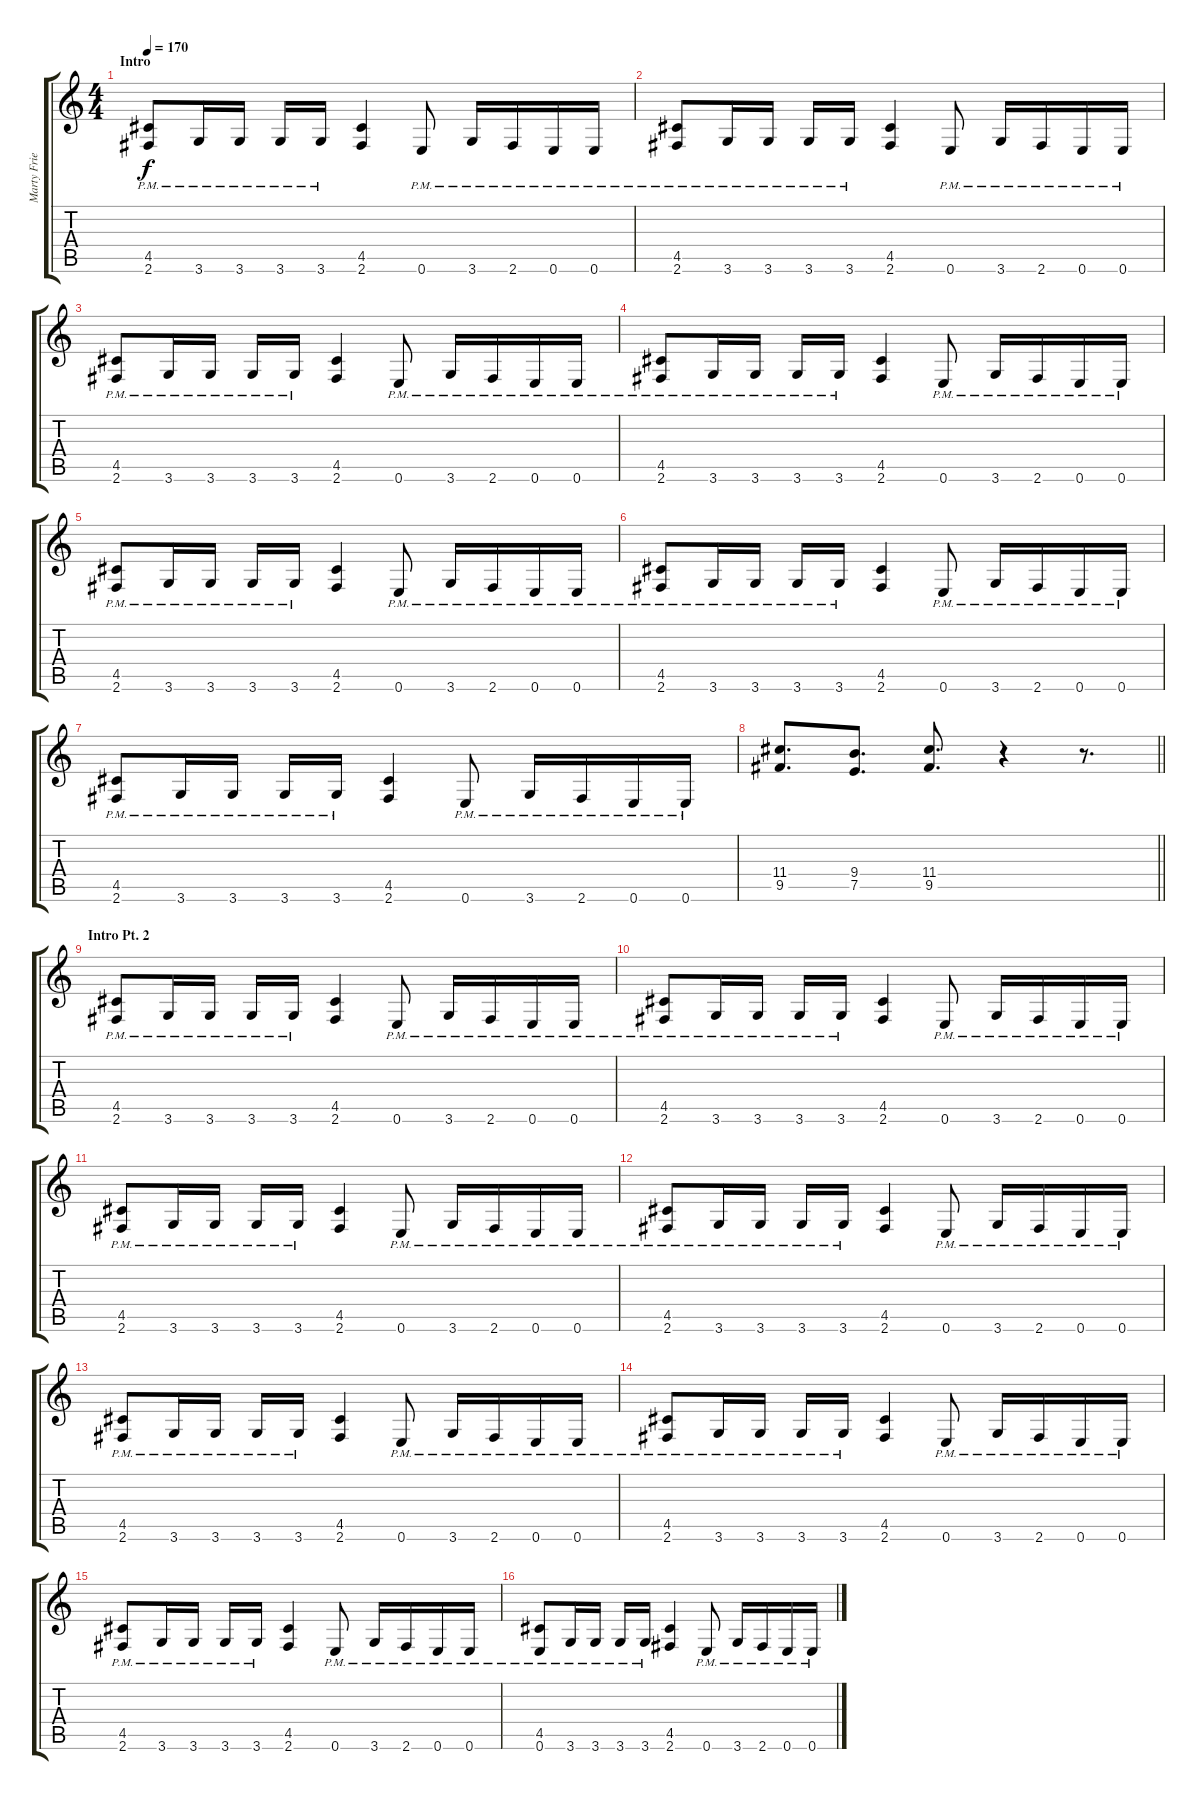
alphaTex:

\track ("Marty Friedman" "Marty Frie") {instrument distortionguitar}
\staff {score tabs}
\tuning (E4 B3 G3 D3 A2 E2) {hide}
\ts (4 4)
\section ("" "Intro")
\tempo 170
\clef g2
\ks c
(4.5 2.6{pm}).8{dy f instrument distortionguitar} 3.6{pm}.16 3.6{pm}.16 3.6{pm}.16 3.6{pm}.16 (4.5 2.6).4 0.6{pm}.8 3.6{pm}.16 2.6{pm}.16 0.6{pm}.16 0.6{pm}.16 |
(4.5 2.6{pm}).8 3.6{pm}.16 3.6{pm}.16 3.6{pm}.16 3.6{pm}.16 (4.5 2.6).4 0.6{pm}.8 3.6{pm}.16 2.6{pm}.16 0.6{pm}.16 0.6{pm}.16 |
(4.5 2.6{pm}).8 3.6{pm}.16 3.6{pm}.16 3.6{pm}.16 3.6{pm}.16 (4.5 2.6).4 0.6{pm}.8 3.6{pm}.16 2.6{pm}.16 0.6{pm}.16 0.6{pm}.16 |
(4.5 2.6{pm}).8 3.6{pm}.16 3.6{pm}.16 3.6{pm}.16 3.6{pm}.16 (4.5 2.6).4 0.6{pm}.8 3.6{pm}.16 2.6{pm}.16 0.6{pm}.16 0.6{pm}.16 |
(4.5 2.6{pm}).8 3.6{pm}.16 3.6{pm}.16 3.6{pm}.16 3.6{pm}.16 (4.5 2.6).4 0.6{pm}.8 3.6{pm}.16 2.6{pm}.16 0.6{pm}.16 0.6{pm}.16 |
(4.5 2.6{pm}).8 3.6{pm}.16 3.6{pm}.16 3.6{pm}.16 3.6{pm}.16 (4.5 2.6).4 0.6{pm}.8 3.6{pm}.16 2.6{pm}.16 0.6{pm}.16 0.6{pm}.16 |
(4.5 2.6{pm}).8 3.6{pm}.16 3.6{pm}.16 3.6{pm}.16 3.6{pm}.16 (4.5 2.6).4 0.6{pm}.8 3.6{pm}.16 2.6{pm}.16 0.6{pm}.16 0.6{pm}.16 |
\barLineRight lightlight
(11.4 9.5).8{d} (9.4 7.5).8{d} (11.4 9.5).8{d} r.4 r.8{d} |
\section ("" "Intro Pt. 2")
(4.5 2.6{pm}).8 3.6{pm}.16 3.6{pm}.16 3.6{pm}.16 3.6{pm}.16 (4.5 2.6).4 0.6{pm}.8 3.6{pm}.16 2.6{pm}.16 0.6{pm}.16 0.6{pm}.16 |
(4.5 2.6{pm}).8 3.6{pm}.16 3.6{pm}.16 3.6{pm}.16 3.6{pm}.16 (4.5 2.6).4 0.6{pm}.8 3.6{pm}.16 2.6{pm}.16 0.6{pm}.16 0.6{pm}.16 |
(4.5 2.6{pm}).8 3.6{pm}.16 3.6{pm}.16 3.6{pm}.16 3.6{pm}.16 (4.5 2.6).4 0.6{pm}.8 3.6{pm}.16 2.6{pm}.16 0.6{pm}.16 0.6{pm}.16 |
(4.5 2.6{pm}).8 3.6{pm}.16 3.6{pm}.16 3.6{pm}.16 3.6{pm}.16 (4.5 2.6).4 0.6{pm}.8 3.6{pm}.16 2.6{pm}.16 0.6{pm}.16 0.6{pm}.16 |
(4.5 2.6{pm}).8 3.6{pm}.16 3.6{pm}.16 3.6{pm}.16 3.6{pm}.16 (4.5 2.6).4 0.6{pm}.8 3.6{pm}.16 2.6{pm}.16 0.6{pm}.16 0.6{pm}.16 |
(4.5 2.6{pm}).8 3.6{pm}.16 3.6{pm}.16 3.6{pm}.16 3.6{pm}.16 (4.5 2.6).4 0.6{pm}.8 3.6{pm}.16 2.6{pm}.16 0.6{pm}.16 0.6{pm}.16 |
(4.5 2.6{pm}).8 3.6{pm}.16 3.6{pm}.16 3.6{pm}.16 3.6{pm}.16 (4.5 2.6).4 0.6{pm}.8 3.6{pm}.16 2.6{pm}.16 0.6{pm}.16 0.6{pm}.16 |
(4.5 0.6{pm}).8 3.6{pm}.16 3.6{pm}.16 3.6{pm}.16 3.6{pm}.16 (4.5 2.6).4 0.6{pm}.8 3.6{pm}.16 2.6{pm}.16 0.6{pm}.16 0.6{pm}.16
